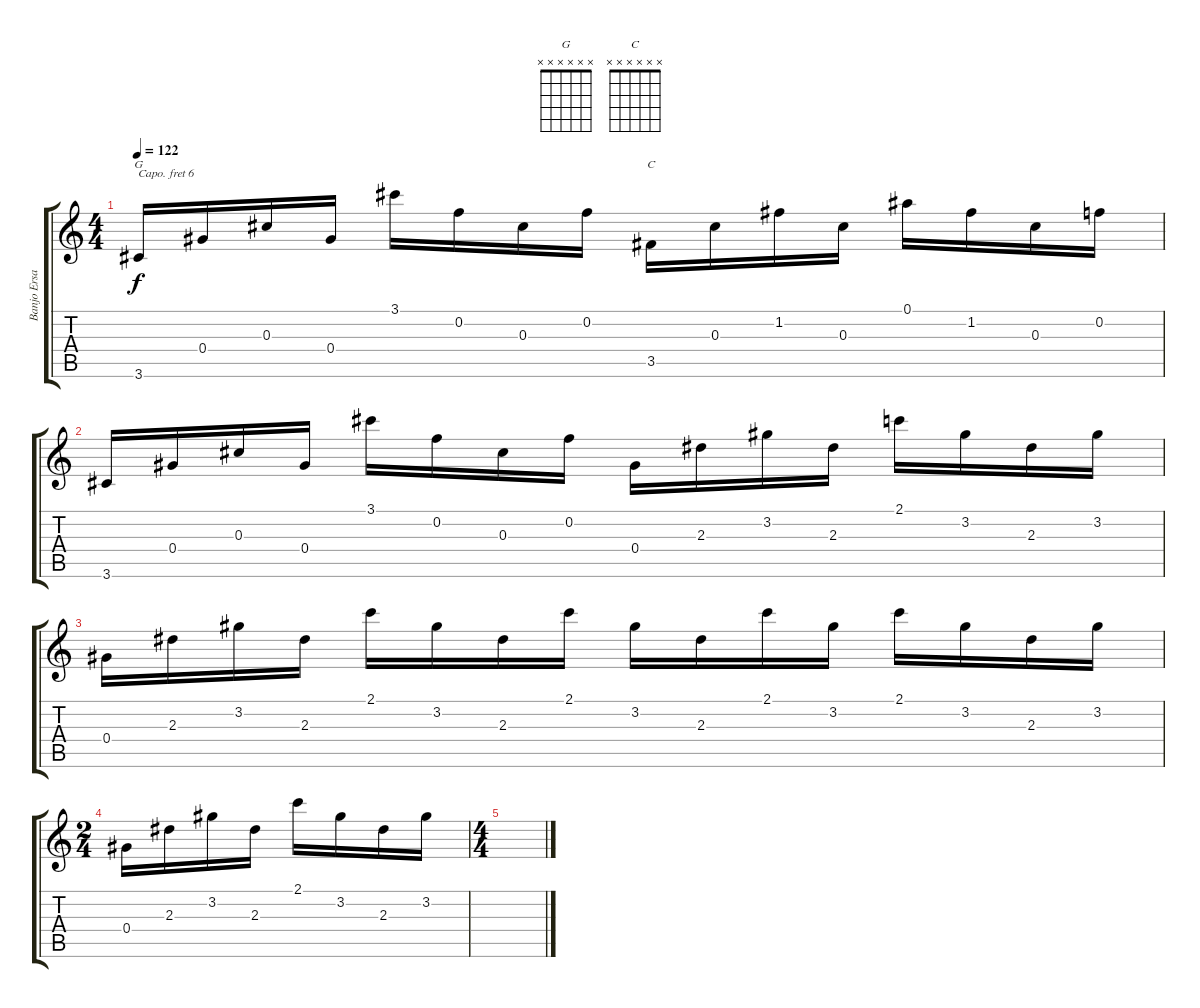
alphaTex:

\track ("Banjo Ersatz" "Banjo Ersa") {instrument acousticguitarsteel}
\staff {score tabs}
\capo 6
\tuning (E4 B3 G3 D3 A2 E2) {hide}
\chord ("G" x x x x x x)
\chord ("C" x x x x x x)
\ts (4 4)
\tempo 122
\clef g2
\ks c
3.6.16{ch "G" dy f} 0.4.16 0.3.16 0.4.16 3.1.16 0.2.16 0.3.16 0.2.16 3.5.16{ch "C"} 0.3.16 1.2.16 0.3.16 0.1.16 1.2.16 0.3.16 0.2.16 |
3.6.16 0.4.16 0.3.16 0.4.16 3.1.16 0.2.16 0.3.16 0.2.16 0.4.16 2.3.16 3.2.16 2.3.16 2.1.16 3.2.16 2.3.16 3.2.16 |
0.4.16 2.3.16 3.2.16 2.3.16 2.1.16 3.2.16 2.3.16 2.1.16 3.2.16 2.3.16 2.1.16 3.2.16 2.1.16 3.2.16 2.3.16 3.2.16 |
\ts (2 4)
0.4.16 2.3.16 3.2.16 2.3.16 2.1.16 3.2.16 2.3.16 3.2.16 |
\ts (4 4)
